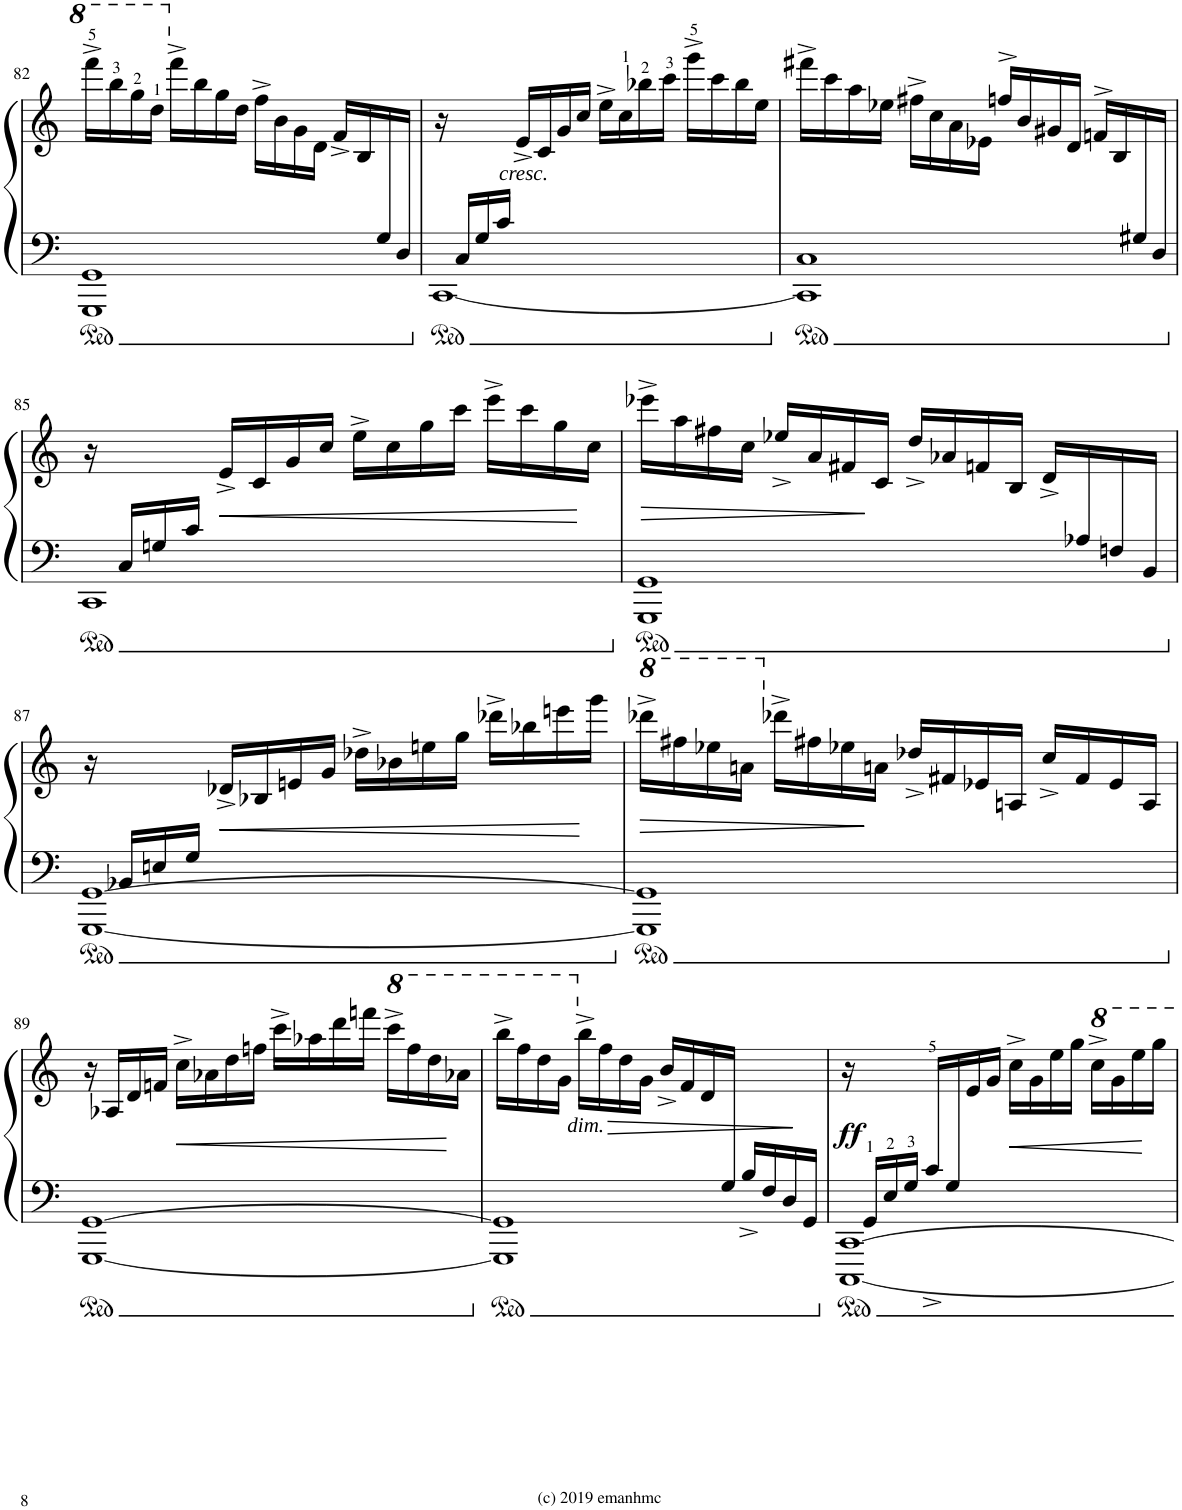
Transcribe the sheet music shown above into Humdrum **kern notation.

**kern	**kern	**dynam
*part1	*part1	*part1
*staff2	*staff1	*staff1/2
*I"Piano	*	*
*I'Pno.	*	*
!!LO:PB:g=z
*clefF4	*clefG2	*
*k[]	*k[]	*
*M4/4	*M4/4	*
*met(c)	*met(c)	*
=82	=82	=82
*^	*	*
2..ryy	1GGG 1GG	16ffff^\LL	.
.	.	16bbb\	.
.	.	16ggg\	.
.	.	16ddd\JJ	.
.	.	16fff^\LL	.
.	.	16bb\	.
.	.	16gg\	.
.	.	16dd\JJ	.
.	.	16ff^\LL	.
.	.	16b\	.
.	.	16g\	.
.	.	16d\JJ	.
.	.	16f^/LL	.
.	.	16B/	.
16G/	.	8ryy	.
16D/JJ	.	.	.
=83	=83	=83	=83
16ryy	[1CC	16r	.
16C/LL	.	8.ryy	.
16G/	.	.	.
16c/JJ	.	.	.
!	!	!	!LO:DY:b
2.ryy	.	16e^/LL	other-dynamics
.	.	16c/	.
.	.	16g/	.
.	.	16cc/JJ	.
.	.	16ee^\LL	.
.	.	16cc\	.
.	.	16bb-X\	.
.	.	16ccc\JJ	.
.	.	16ggg^\LL	.
.	.	16ccc\	.
.	.	16bb-\	.
.	.	16ee\JJ	.
=84	=84	=84	=84
2..ryy	1CC] 1C	16fff#X^\LL	.
.	.	16ccc\	.
.	.	16aa\	.
.	.	16ee-X\JJ	.
.	.	16ff#X^\LL	.
.	.	16cc\	.
.	.	16a\	.
.	.	16e-X\JJ	.
.	.	16ffn^>/LL	.
.	.	16b/	.
.	.	16g#X/	.
.	.	16d/JJ	.
.	.	16fn^>/LL	.
.	.	16B/	.
16G#X/	.	8ryy	.
16D/JJ	.	.	.
!!LO:LB:g=z
=85	=85	=85	=85
16ryy	1CC	16r	.
16C/LL	.	8.ryy	.
16Gn/	.	.	.
16c/JJ	.	.	.
!	!	!	!LO:HP:b
2.ryy	.	16e^/LL	<
.	.	16c/	.
.	.	16g/	.
.	.	16cc/JJ	.
.	.	16ee^\LL	.
.	.	16cc\	.
.	.	16gg\	.
.	.	16ccc\JJ	.
.	.	16eee^\LL	.
.	.	16ccc\	.
.	.	16gg\	.
.	.	16cc\JJ	[
=86	=86	=86	=86
!	!	!	!LO:HP:b
16ryy	1GGG 1GG	16eee-X^\LL	>
.	.	16aa\	.
.	.	16ff#X\	.
.	.	16cc\JJ	.
.	.	16ee-X^/LL	.
.	.	16a/	.
.	.	16f#X/	.
.	.	16c/JJ	]
.	.	16dd^/LL	.
.	.	16a-X/	.
.	.	16fn/	.
.	.	16B/JJ	.
.	.	16d^/LL	.
16A-X/	.	8.ryy	.
16Fn/	.	.	.
16BB/JJ	.	.	.
!!LO:LB:g=z
=87	=87	=87	=87
16ryy	[1GGG [1GG	16r	.
16BB-X/LL	.	8.ryy	.
16En/	.	.	.
16G/JJ	.	.	.
!	!	!	!LO:HP:b
2.ryy	.	16d-X^/LL	<
.	.	16B-X/	.
.	.	16en/	.
.	.	16g/JJ	.
.	.	16dd-X^\LL	.
.	.	16b-X\	.
.	.	16een\	.
.	.	16gg\JJ	.
.	.	16ddd-X^\LL	.
.	.	16bb-X\	.
.	.	16eeen\	.
.	.	16ggg\JJ	[
*v	*v	*	*
=88	=88	=88
*	*8va	*
1GGG] 1GG]	16dddd-X^\LL	.
!	!	!LO:HP:b
.	16fff#X\	>
.	16eee-X\	.
.	16aan\JJ	.
*	*X8va	*
.	16ddd-X^\LL	.
.	16ff#X\	.
.	16ee-X\	.
.	16an\JJ	]
.	16dd-X^/LL	.
.	16f#X/	.
.	16e-X/	.
.	16An/JJ	.
.	16cc^/LL	.
.	16f#/	.
.	16e-/	.
.	16A/JJ	.
!!LO:LB:g=z
=89	=89	=89
[1GGG [1GG	16r	.
.	16A-X/LL	.
.	16d/	.
.	16fn/JJ	.
!	!	!LO:HP:b
.	16cc^\LL	<
.	16a-X\	.
.	16dd\	.
.	16ffn\JJ	.
.	16ccc^\LL	.
.	16aa-X\	.
.	16ddd\	.
.	16fffn\JJ	.
*	*8va	*
.	16cccc^\LL	.
.	16fff\	.
.	16ddd\	.
.	16aa-X\JJ	[
=90	=90	=90
*^	*	*
8.ryy	1GGG] 1GG]	16bbb^\LL	.
.	.	16fff\	.
.	.	16ddd\	.
.	.	16gg\JJ	.
*	*	*X8va	*
!	!	!	!LO:HP:b
!	!	!	!LO:DY:n=1:b
.	.	16bb^\LL	> other-dynamics
.	.	16ff\	.
.	.	16dd\	.
.	.	16g\JJ	.
.	.	16b^/LL	.
.	.	16f/	.
.	.	16d/	.
16G/JJ	.	4ryy	.
16B^/LL	.	.	.
16F/	.	.	.
16D/	.	.	.
16GG/JJ	.	16ryy	]
=91	=91	=91	=91
!	!	!	!LO:DY:b
16ryy	[1CCC [1CC	16r	ff
16GG/LL	.	16ryy	.
16E/	.	.	.
16G/JJ	.	.	.
16c^/LL	.	.	.
16G/	.	.	.
2ryy	.	16e/	.
.	.	16g/JJ	.
!	!	!	!LO:HP:b
.	.	16cc^\LL	<
.	.	16g\	.
.	.	16ee\	.
.	.	16gg\JJ	.
.	.	16ccc^\LL	.
.	.	16gg\	.
8ryy	.	16eee\	.
.	.	16ggg\JJ	[
*v	*v	*	*
=	=	=
*-	*-	*-
